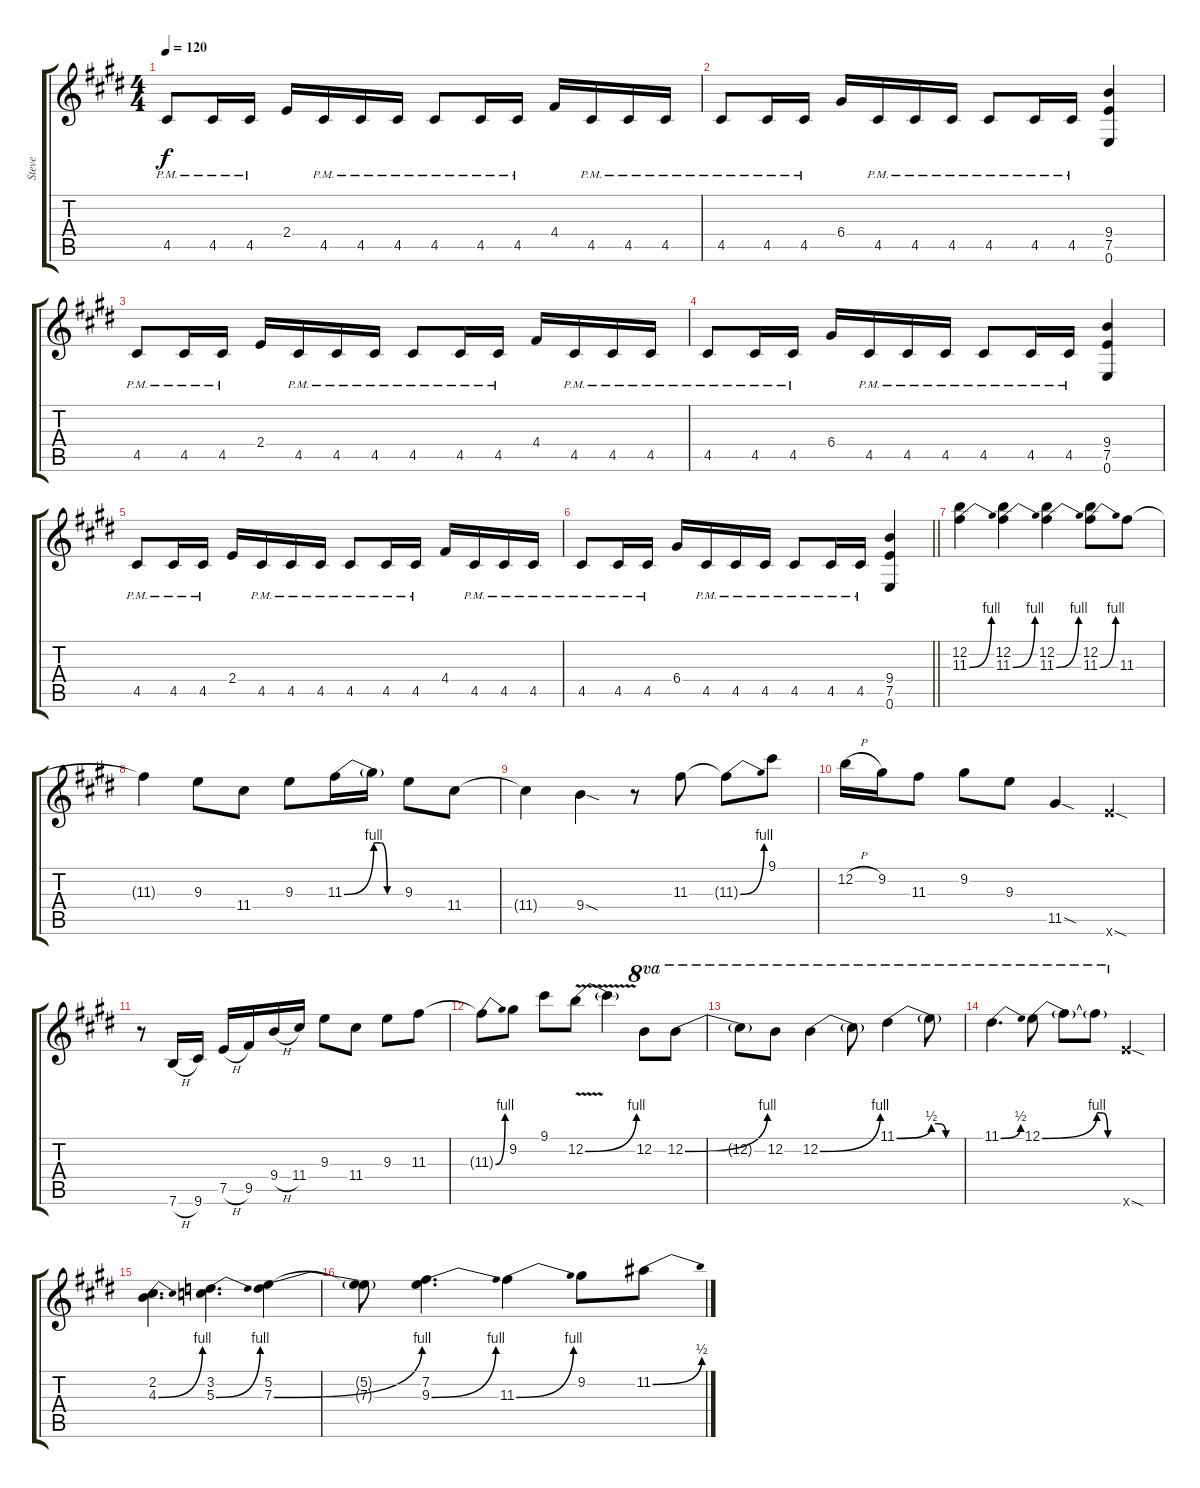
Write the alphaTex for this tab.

\track ("Steve" "Steve") {instrument distortionguitar}
\staff {score tabs}
\tuning (E4 B3 G3 D3 A2 E2) {hide}
\ts (4 4)
\tempo 120
\clef g2
\ks c#minor
4.5{pm}.8{dy f} 4.5{pm}.16 4.5{pm}.16 2.4.16 4.5{pm}.16 4.5{pm}.16 4.5{pm}.16 4.5{pm}.8 4.5{pm}.16 4.5{pm}.16 4.4.16 4.5{pm}.16 4.5{pm}.16 4.5{pm}.16 |
4.5{pm}.8 4.5{pm}.16 4.5{pm}.16 6.4.16 4.5{pm}.16 4.5{pm}.16 4.5{pm}.16 4.5{pm}.8 4.5{pm}.16 4.5{pm}.16 (9.4 7.5 0.6).4 |
4.5{pm}.8 4.5{pm}.16 4.5{pm}.16 2.4.16 4.5{pm}.16 4.5{pm}.16 4.5{pm}.16 4.5{pm}.8 4.5{pm}.16 4.5{pm}.16 4.4.16 4.5{pm}.16 4.5{pm}.16 4.5{pm}.16 |
4.5{pm}.8 4.5{pm}.16 4.5{pm}.16 6.4.16 4.5{pm}.16 4.5{pm}.16 4.5{pm}.16 4.5{pm}.8 4.5{pm}.16 4.5{pm}.16 (9.4 7.5 0.6).4 |
4.5{pm}.8 4.5{pm}.16 4.5{pm}.16 2.4.16 4.5{pm}.16 4.5{pm}.16 4.5{pm}.16 4.5{pm}.8 4.5{pm}.16 4.5{pm}.16 4.4.16 4.5{pm}.16 4.5{pm}.16 4.5{pm}.16 |
\barLineRight lightlight
4.5{pm}.8 4.5{pm}.16 4.5{pm}.16 6.4.16 4.5{pm}.16 4.5{pm}.16 4.5{pm}.16 4.5{pm}.8 4.5{pm}.16 4.5{pm}.16 (9.4 7.5 0.6).4 |
(12.2 11.3{be (bend 0 0 60 4)}).4 (12.2 11.3{be (bend 0 0 60 4)}).4 (12.2 11.3{be (bend 0 0 60 4)}).4 (12.2 11.3{be (bend 0 0 60 4)}).8 11.3.8 |
11.3{t}.4 9.3.8 11.4.8 9.3.8 11.3{be (bend 0 0 60 4)}.16 11.3{be (custom 0 4 15 4 30 0 60 0) t}.16 9.3.8 11.4.8 |
11.4{t}.4 9.4{sod}.4 r.8 11.3.8 11.3{be (bend 0 0 60 4) t}.8 9.1.8 |
12.2{h}.16 9.2.16 11.3.8 9.2.8 9.3.8 11.5{sod}.4 12.6{sod x}.4 |
r.8 7.6{h}.16 9.6.16 7.5{h}.16 9.5.16 9.4{h}.16 11.4.16 9.3.8 11.4.8 9.3.8 11.3.8 |
11.3{be (bend 0 0 60 4) t}.8 9.2.8 9.1.8 12.2{be (bend 0 0 60 4) v}.8 12.2{t}.4 12.2.8{ot 8va} 12.2{be (bend 0 0 60 4)}.8{ot 8va} |
12.2{t}.8{ot 8va} 12.2.8{ot 8va} 12.2{be (bend 0 0 60 4)}.4{ot 8va} 12.2{t}.8{ot 8va} 11.1{be (bend 0 0 60 2)}.4{ot 8va} 11.1{be (custom 0 2 15 2 30 0 60 0) t}.8{ot 8va} |
11.1{be (bend 0 0 60 2)}.4{d ot 8va} 12.1{be (bend 0 0 60 4)}.8{ot 8va} 12.1{t}.8{ot 8va} 12.1{be (custom 0 4 15 4 30 0 60 0) t}.8{ot 8va} 12.6{sod x}.4 |
(2.2 4.3{be (bend 0 0 60 4)}).4{d} (3.2 5.3{be (bend 0 0 60 4)}).4{d} (5.2 7.3{be (bend 0 0 60 4)}).4 |
(5.2{t} 7.3{t}).8 (7.2 9.3{be (bend 0 0 60 4)}).4{d} 11.3{be (bend 0 0 60 4)}.4 9.2.8 11.2{be (bend 0 0 60 2)}.8
